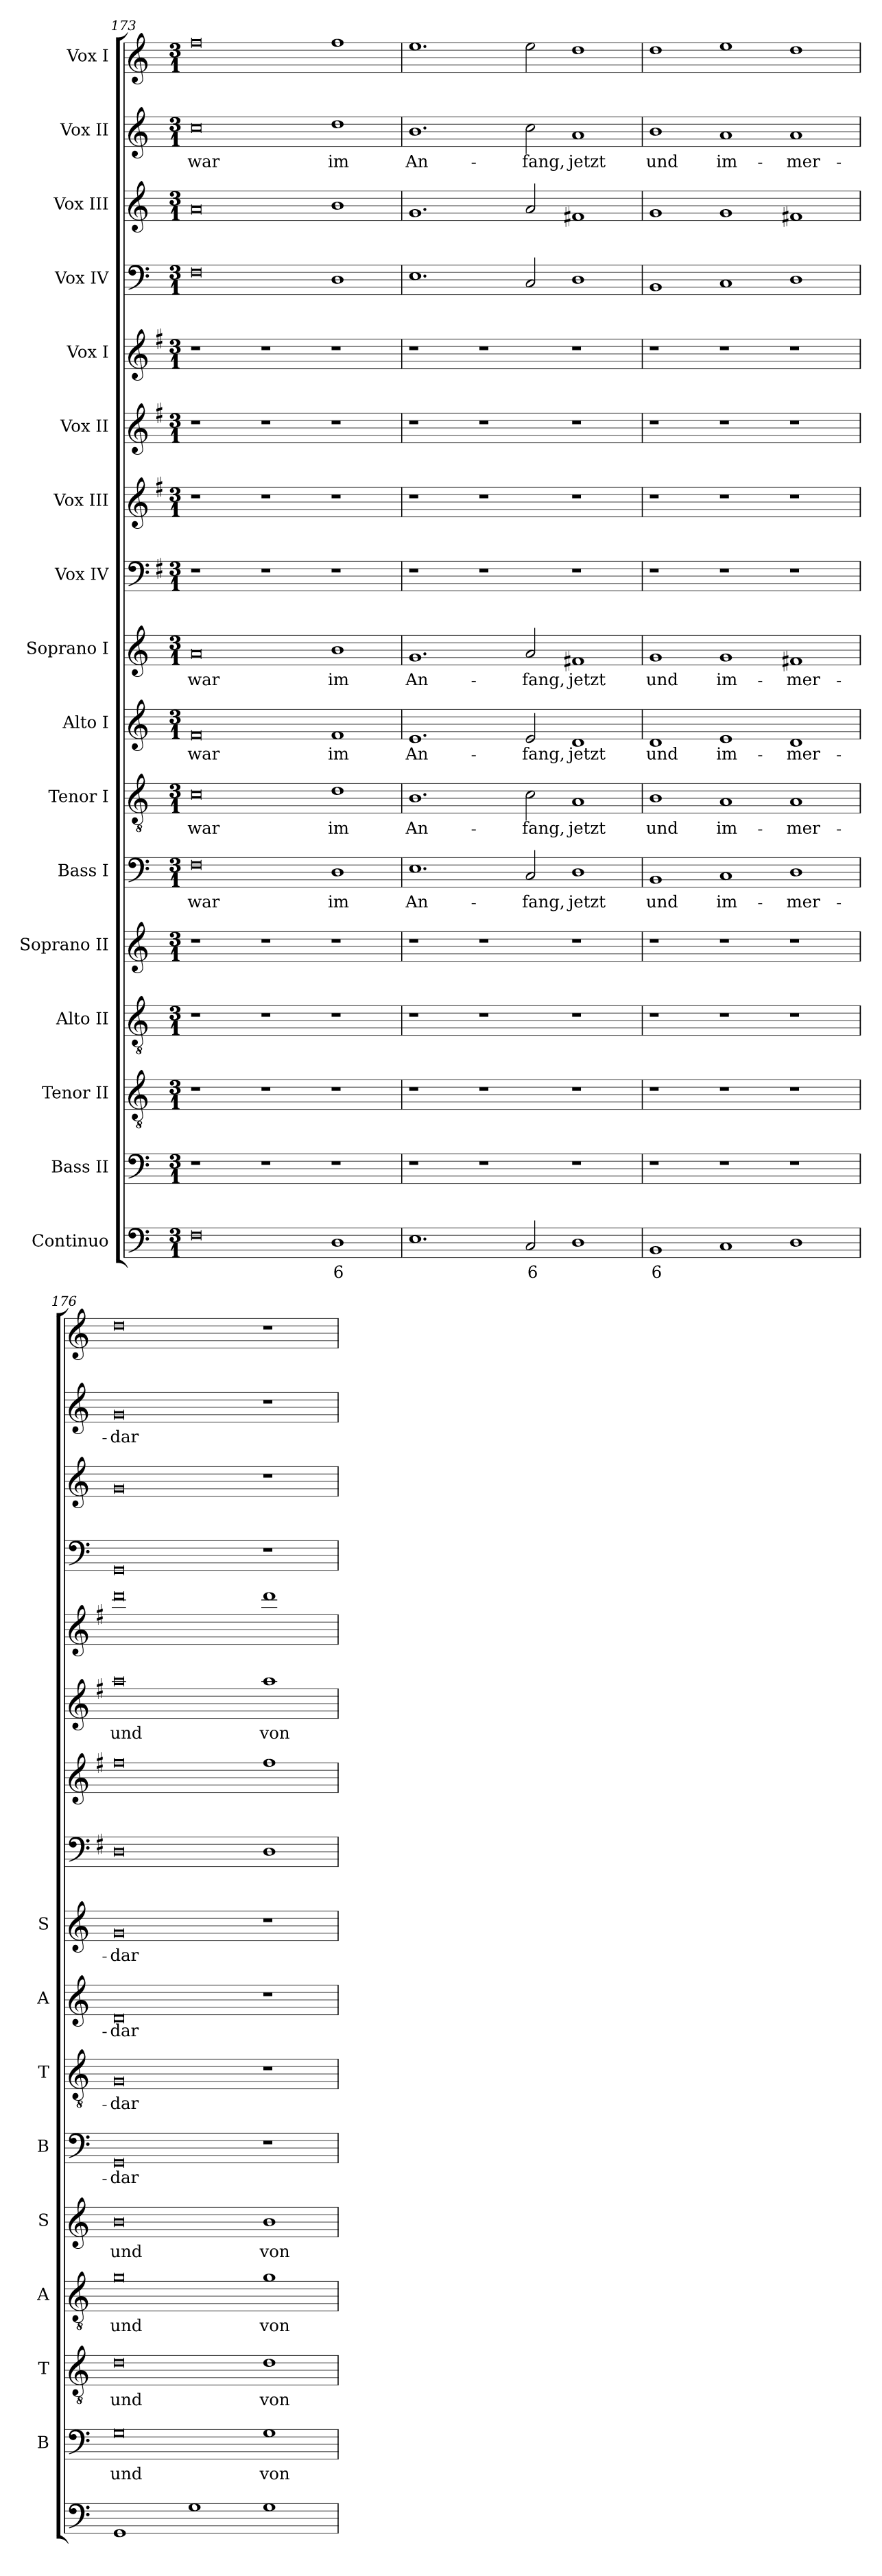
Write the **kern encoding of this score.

**kern	**text	**kern	**text	**kern	**text	**kern	**text	**kern	**text	**kern	**text	**kern	**text	**kern	**text	**kern	**text	**kern	**kern	**kern	**text	**kern	**kern	**kern	**kern	**text	**kern
*part17	*part17	*part16	*part16	*part15	*part15	*part14	*part14	*part13	*part13	*part12	*part12	*part11	*part11	*part10	*part10	*part9	*part9	*part8	*part7	*part6	*part6	*part5	*part4	*part3	*part2	*part2	*part1
*staff17	*staff17	*staff16	*staff16	*staff15	*staff15	*staff14	*staff14	*staff13	*staff13	*staff12	*staff12	*staff11	*staff11	*staff10	*staff10	*staff9	*staff9	*staff8	*staff7	*staff6	*staff6	*staff5	*staff4	*staff3	*staff2	*staff2	*staff1
*I"Continuo	*	*I"Bass II	*	*I"Tenor II	*	*I"Alto II	*	*I"Soprano II	*	*I"Bass I	*	*I"Tenor I	*	*I"Alto I	*	*I"Soprano I	*	*I"Vox IV	*I"Vox III	*I"Vox II	*	*I"Vox I	*I"Vox IV	*I"Vox III	*I"Vox II	*	*I"Vox I
*	*	*I'B	*	*I'T	*	*I'A	*	*I'S	*	*I'B	*	*I'T	*	*I'A	*	*I'S	*	*	*	*	*	*	*	*	*	*	*
*clefF4	*	*clefF4	*	*clefGv2	*	*clefGv2	*	*clefG2	*	*clefF4	*	*clefGv2	*	*clefG2	*	*clefG2	*	*clefF4	*clefG2	*clefG2	*	*clefG2	*clefF4	*clefG2	*clefG2	*	*clefG2
*	*	*	*	*	*	*	*	*	*	*	*	*	*	*	*	*	*	*ITrd4c7	*ITrd4c7	*ITrd4c7	*	*ITrd4c7	*	*	*	*	*
*k[]	*	*k[]	*	*k[]	*	*k[]	*	*k[]	*	*k[]	*	*k[]	*	*k[]	*	*k[]	*	*k[]	*k[]	*k[]	*	*k[]	*k[]	*k[]	*k[]	*	*k[]
*C:	*	*C:	*	*C:	*	*C:	*	*C:	*	*C:	*	*C:	*	*C:	*	*C:	*	*C:	*C:	*C:	*	*C:	*C:	*C:	*C:	*	*C:
*M3/1	*	*M3/1	*	*M3/1	*	*M3/1	*	*M3/1	*	*M3/1	*	*M3/1	*	*M3/1	*	*M3/1	*	*M3/1	*M3/1	*M3/1	*	*M3/1	*M3/1	*M3/1	*M3/1	*	*M3/1
=173	=173	=173	=173	=173	=173	=173	=173	=173	=173	=173	=173	=173	=173	=173	=173	=173	=173	=173	=173	=173	=173	=173	=173	=173	=173	=173	=173
!	!	!	!	!	!	!	!	!	!	!	!LO:LY:b	!	!LO:LY:b	!	!LO:LY:b	!	!LO:LY:b	!	!	!	!	!	!	!	!	!LO:LY:b	!
0F	.	1r	.	1r	.	1r	.	1r	.	0F	war	0c	war	0f	war	0a	war	1r	1r	1r	.	1r	0F	0a	0cc	war	0ff
.	.	1r	.	1r	.	1r	.	1r	.	.	.	.	.	.	.	.	.	1r	1r	1r	.	1r	.	.	.	.	.
!	!LO:LY:b	!	!	!	!	!	!	!	!	!	!LO:LY:b	!	!LO:LY:b	!	!LO:LY:b	!	!LO:LY:b	!	!	!	!	!	!	!	!	!LO:LY:b	!
1D	6	1r	.	1r	.	1r	.	1r	.	1D	im	1d	im	1f	im	1b	im	1r	1r	1r	.	1r	1D	1b	1dd	im	1ff
=174	=174	=174	=174	=174	=174	=174	=174	=174	=174	=174	=174	=174	=174	=174	=174	=174	=174	=174	=174	=174	=174	=174	=174	=174	=174	=174	=174
!	!	!	!	!	!	!	!	!	!	!	!LO:LY:b	!	!LO:LY:b	!	!LO:LY:b	!	!LO:LY:b	!	!	!	!	!	!	!	!	!LO:LY:b	!
1.E	.	1r	.	1r	.	1r	.	1r	.	1.E	An-	1.B	An-	1.e	An-	1.g	An-	1r	1r	1r	.	1r	1.E	1.g	1.b	An-	1.ee
.	.	1r	.	1r	.	1r	.	1r	.	.	.	.	.	.	.	.	.	1r	1r	1r	.	1r	.	.	.	.	.
!	!LO:LY:b	!	!	!	!	!	!	!	!	!	!LO:LY:b	!	!LO:LY:b	!	!LO:LY:b	!	!LO:LY:b	!	!	!	!	!	!	!	!	!LO:LY:b	!
2C	6	.	.	.	.	.	.	.	.	2C	-fang,	2c	-fang,	2e	-fang,	2a	-fang,	.	.	.	.	.	2C	2a	2cc	-fang,	2ee
!	!	!	!	!	!	!	!	!	!	!	!LO:LY:b	!	!LO:LY:b	!	!LO:LY:b	!	!LO:LY:b	!	!	!	!	!	!	!	!	!LO:LY:b	!
1D	.	1r	.	1r	.	1r	.	1r	.	1D	jetzt	1A	jetzt	1d	jetzt	1f#X	jetzt	1r	1r	1r	.	1r	1D	1f#X	1a	jetzt	1dd
=175	=175	=175	=175	=175	=175	=175	=175	=175	=175	=175	=175	=175	=175	=175	=175	=175	=175	=175	=175	=175	=175	=175	=175	=175	=175	=175	=175
!	!LO:LY:b	!	!	!	!	!	!	!	!	!	!LO:LY:b	!	!LO:LY:b	!	!LO:LY:b	!	!LO:LY:b	!	!	!	!	!	!	!	!	!LO:LY:b	!
1BB	6	1r	.	1r	.	1r	.	1r	.	1BB	und	1B	und	1d	und	1g	und	1r	1r	1r	.	1r	1BB	1g	1b	und	1dd
!	!	!	!	!	!	!	!	!	!	!	!LO:LY:b	!	!LO:LY:b	!	!LO:LY:b	!	!LO:LY:b	!	!	!	!	!	!	!	!	!LO:LY:b	!
1C	.	1r	.	1r	.	1r	.	1r	.	1C	im-	1A	im-	1e	im-	1g	im-	1r	1r	1r	.	1r	1C	1g	1a	im-	1ee
!	!	!	!	!	!	!	!	!	!	!	!LO:LY:b	!	!LO:LY:b	!	!LO:LY:b	!	!LO:LY:b	!	!	!	!	!	!	!	!	!LO:LY:b	!
1D	.	1r	.	1r	.	1r	.	1r	.	1D	-mer-	1A	-mer-	1d	-mer-	1f#X	-mer-	1r	1r	1r	.	1r	1D	1f#X	1a	-mer-	1dd
=176	=176	=176	=176	=176	=176	=176	=176	=176	=176	=176	=176	=176	=176	=176	=176	=176	=176	=176	=176	=176	=176	=176	=176	=176	=176	=176	=176
!	!	!	!LO:LY:b	!	!LO:LY:b	!	!LO:LY:b	!	!LO:LY:b	!	!LO:LY:b	!	!LO:LY:b	!	!LO:LY:b	!	!LO:LY:b	!	!	!	!LO:LY:b	!	!	!	!	!LO:LY:b	!
1GG	.	0G	und	0d	und	0g	und	0b	und	0GG	-dar	0G	-dar	0d	-dar	0g	-dar	0GG	0b	0dd	und	0gg	0GG	0g	0g	-dar	0dd
1G	.	.	.	.	.	.	.	.	.	.	.	.	.	.	.	.	.	.	.	.	.	.	.	.	.	.	.
!	!	!	!LO:LY:b	!	!LO:LY:b	!	!LO:LY:b	!	!LO:LY:b	!	!	!	!	!	!	!	!	!	!	!	!LO:LY:b	!	!	!	!	!	!
1G	.	1G	von	1d	von	1g	von	1b	von	1r	.	1r	.	1r	.	1r	.	1GG	1b	1dd	von	1gg	1r	1r	1r	.	1r
=	=	=	=	=	=	=	=	=	=	=	=	=	=	=	=	=	=	=	=	=	=	=	=	=	=	=	=
*-	*-	*-	*-	*-	*-	*-	*-	*-	*-	*-	*-	*-	*-	*-	*-	*-	*-	*-	*-	*-	*-	*-	*-	*-	*-	*-	*-
